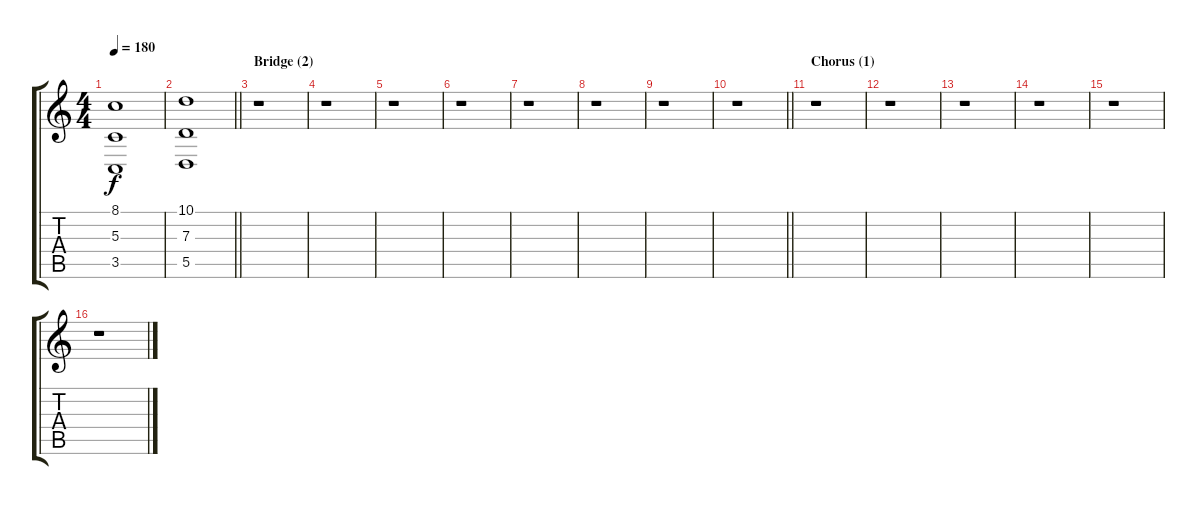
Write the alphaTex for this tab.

\track "" {instrument stringensemble1}
\staff {score tabs}
\tuning (E4 B3 G3 D3 A2 E2) {hide}
\ts (4 4)
\tempo 180
\clef g2
\ks c
(8.1 5.3 3.5).1{dy f} |
\barLineRight lightlight
(10.1 7.3 5.5).1 |
\section ("" "Bridge (2)")
r.1 |
r.1 |
r.1 |
r.1 |
r.1 |
r.1 |
r.1 |
\barLineRight lightlight
r.1 |
\section ("" "Chorus (1)")
r.1 |
r.1 |
r.1 |
r.1 |
r.1 |
r.1
